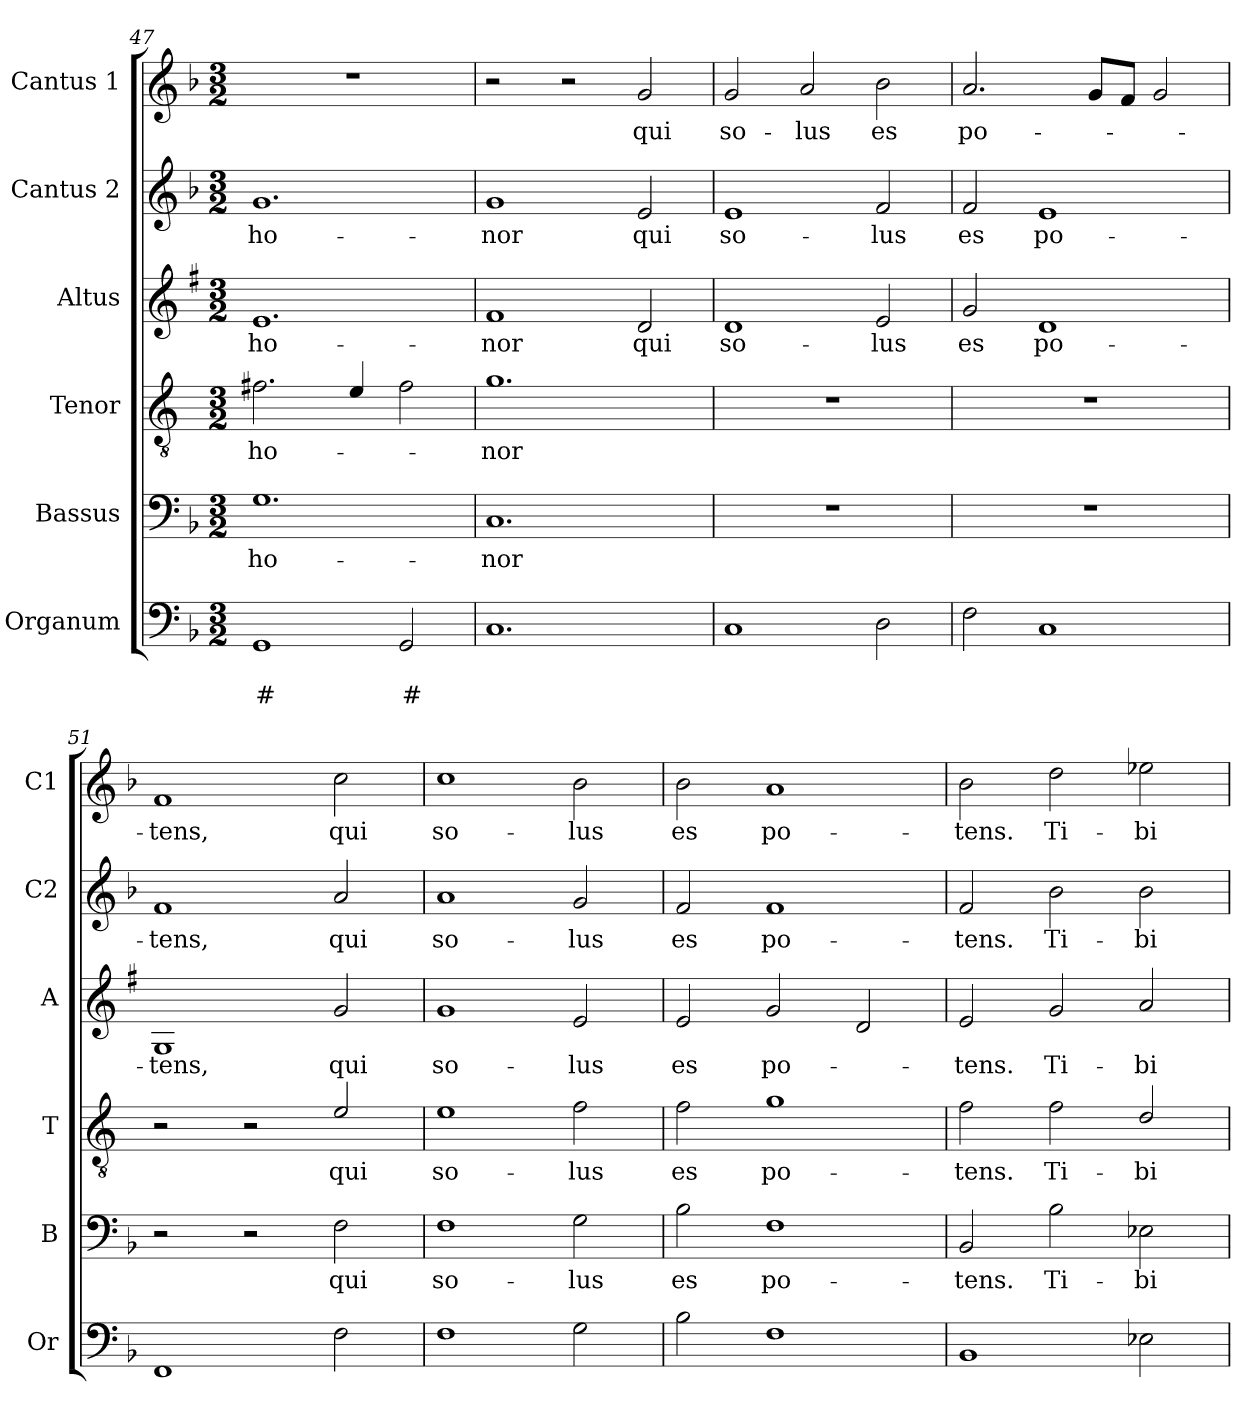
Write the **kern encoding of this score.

**kern	**text	**text	**kern	**text	**kern	**text	**kern	**text	**kern	**text	**kern	**text
*part6	*part6	*part6	*part5	*part5	*part4	*part4	*part3	*part3	*part2	*part2	*part1	*part1
*staff6	*staff6	*staff6	*staff5	*staff5	*staff4	*staff4	*staff3	*staff3	*staff2	*staff2	*staff1	*staff1
*I"Organum	*	*	*I"Bassus	*	*I"Tenor	*	*I"Altus	*	*I"Cantus 2	*	*I"Cantus 1	*
*I'Or	*	*	*I'B	*	*I'T	*	*I'A	*	*I'C2	*	*I'C1	*
!!LO:LB:g=z
*clefF4	*	*	*clefF4	*	*clefGv2	*	*clefG2	*	*clefG2	*	*clefG2	*
*	*	*	*	*	*ITrd4c7	*	*ITrd1c2	*	*	*	*	*
*k[b-]	*	*	*k[b-]	*	*k[b-]	*	*k[b-]	*	*k[b-]	*	*k[b-]	*
*F:	*	*	*F:	*	*F:	*	*F:	*	*F:	*	*F:	*
*M3/2	*	*	*M3/2	*	*M3/2	*	*M3/2	*	*M3/2	*	*M3/2	*
=47	=47	=47	=47	=47	=47	=47	=47	=47	=47	=47	=47	=47
!	!	!LO:LY:b	!	!LO:LY:b	!	!LO:LY:b	!	!LO:LY:b	!	!LO:LY:b	!	!
1GG	.	#	1.G	ho-	2.Bn\	ho-	1.d	ho-	1.g	ho-	1.r	.
.	.	.	.	.	4A/	.	.	.	.	.	.	.
!	!	!LO:LY:b	!	!	!	!	!	!	!	!	!	!
2GG/	.	#	.	.	2B\	.	.	.	.	.	.	.
=48	=48	=48	=48	=48	=48	=48	=48	=48	=48	=48	=48	=48
!	!	!	!	!LO:LY:b	!	!LO:LY:b	!	!LO:LY:b	!	!LO:LY:b	!	!
1.C	.	.	1.C	-nor	1.c	-nor	1e	-nor	1g	-nor	2r	.
.	.	.	.	.	.	.	.	.	.	.	2r	.
!	!	!	!	!	!	!	!	!LO:LY:b	!	!LO:LY:b	!	!LO:LY:b
.	.	.	.	.	.	.	2c/	qui	2e/	qui	2g/	qui
=49	=49	=49	=49	=49	=49	=49	=49	=49	=49	=49	=49	=49
!	!	!	!	!	!	!	!	!LO:LY:b	!	!LO:LY:b	!	!LO:LY:b
1C	.	.	1.r	.	1.r	.	1c	so-	1e	so-	2g/	so-
!	!	!	!	!	!	!	!	!	!	!	!	!LO:LY:b
.	.	.	.	.	.	.	.	.	.	.	2a/	-lus
!	!	!	!	!	!	!	!	!LO:LY:b	!	!LO:LY:b	!	!LO:LY:b
2D\	.	.	.	.	.	.	2d/	-lus	2f/	-lus	2b-\	es
=50	=50	=50	=50	=50	=50	=50	=50	=50	=50	=50	=50	=50
!	!	!	!	!	!	!	!	!LO:LY:b	!	!LO:LY:b	!	!LO:LY:b
2F\	.	.	1.r	.	1.r	.	2f/	es	2f/	es	2.a/	po-
!	!	!	!	!	!	!	!	!LO:LY:b	!	!LO:LY:b	!	!
1C	.	.	.	.	.	.	1c	po-	1e	po-	.	.
.	.	.	.	.	.	.	.	.	.	.	8g/L	.
.	.	.	.	.	.	.	.	.	.	.	8f/J	.
.	.	.	.	.	.	.	.	.	.	.	2g/	.
=51	=51	=51	=51	=51	=51	=51	=51	=51	=51	=51	=51	=51
!	!	!	!	!	!	!	!	!LO:LY:b	!	!LO:LY:b	!	!LO:LY:b
1FF	.	.	2r	.	2r	.	1F	-tens,	1f	-tens,	1f	-tens,
.	.	.	2r	.	2r	.	.	.	.	.	.	.
!	!	!	!	!LO:LY:b	!	!LO:LY:b	!	!LO:LY:b	!	!LO:LY:b	!	!LO:LY:b
2F\	.	.	2F\	qui	2A/	qui	2f/	qui	2a/	qui	2cc\	qui
=52	=52	=52	=52	=52	=52	=52	=52	=52	=52	=52	=52	=52
!	!	!	!	!LO:LY:b	!	!LO:LY:b	!	!LO:LY:b	!	!LO:LY:b	!	!LO:LY:b
1F	.	.	1F	so-	1A	so-	1f	so-	1a	so-	1cc	so-
!	!	!	!	!LO:LY:b	!	!LO:LY:b	!	!LO:LY:b	!	!LO:LY:b	!	!LO:LY:b
2G\	.	.	2G\	-lus	2B-\	-lus	2d/	-lus	2g/	-lus	2b-\	-lus
=53	=53	=53	=53	=53	=53	=53	=53	=53	=53	=53	=53	=53
!	!	!	!	!LO:LY:b	!	!LO:LY:b	!	!LO:LY:b	!	!LO:LY:b	!	!LO:LY:b
2B-\	.	.	2B-\	es	2B-\	es	2d/	es	2f/	es	2b-\	es
!	!	!	!	!LO:LY:b	!	!LO:LY:b	!	!LO:LY:b	!	!LO:LY:b	!	!LO:LY:b
1F	.	.	1F	po-	1c	po-	2f/	po-	1f	po-	1a	po-
.	.	.	.	.	.	.	2c/	.	.	.	.	.
!!LO:LB:g=z
=54	=54	=54	=54	=54	=54	=54	=54	=54	=54	=54	=54	=54
!	!	!	!	!LO:LY:b	!	!LO:LY:b	!	!LO:LY:b	!	!LO:LY:b	!	!LO:LY:b
1BB-	.	.	2BB-/	-tens.	2B-\	-tens.	2d/	-tens.	2f/	-tens.	2b-\	-tens.
!	!	!	!	!LO:LY:b	!	!LO:LY:b	!	!LO:LY:b	!	!LO:LY:b	!	!LO:LY:b
.	.	.	2B-\	Ti-	2B-\	Ti-	2f/	Ti-	2b-\	Ti-	2dd\	Ti-
!	!	!	!	!LO:LY:b	!	!LO:LY:b	!	!LO:LY:b	!	!LO:LY:b	!	!LO:LY:b
2E-X\	.	.	2E-X\	-bi	2G/	-bi	2g/	-bi	2b-\	-bi	2ee-X\	-bi
=	=	=	=	=	=	=	=	=	=	=	=	=
*-	*-	*-	*-	*-	*-	*-	*-	*-	*-	*-	*-	*-
